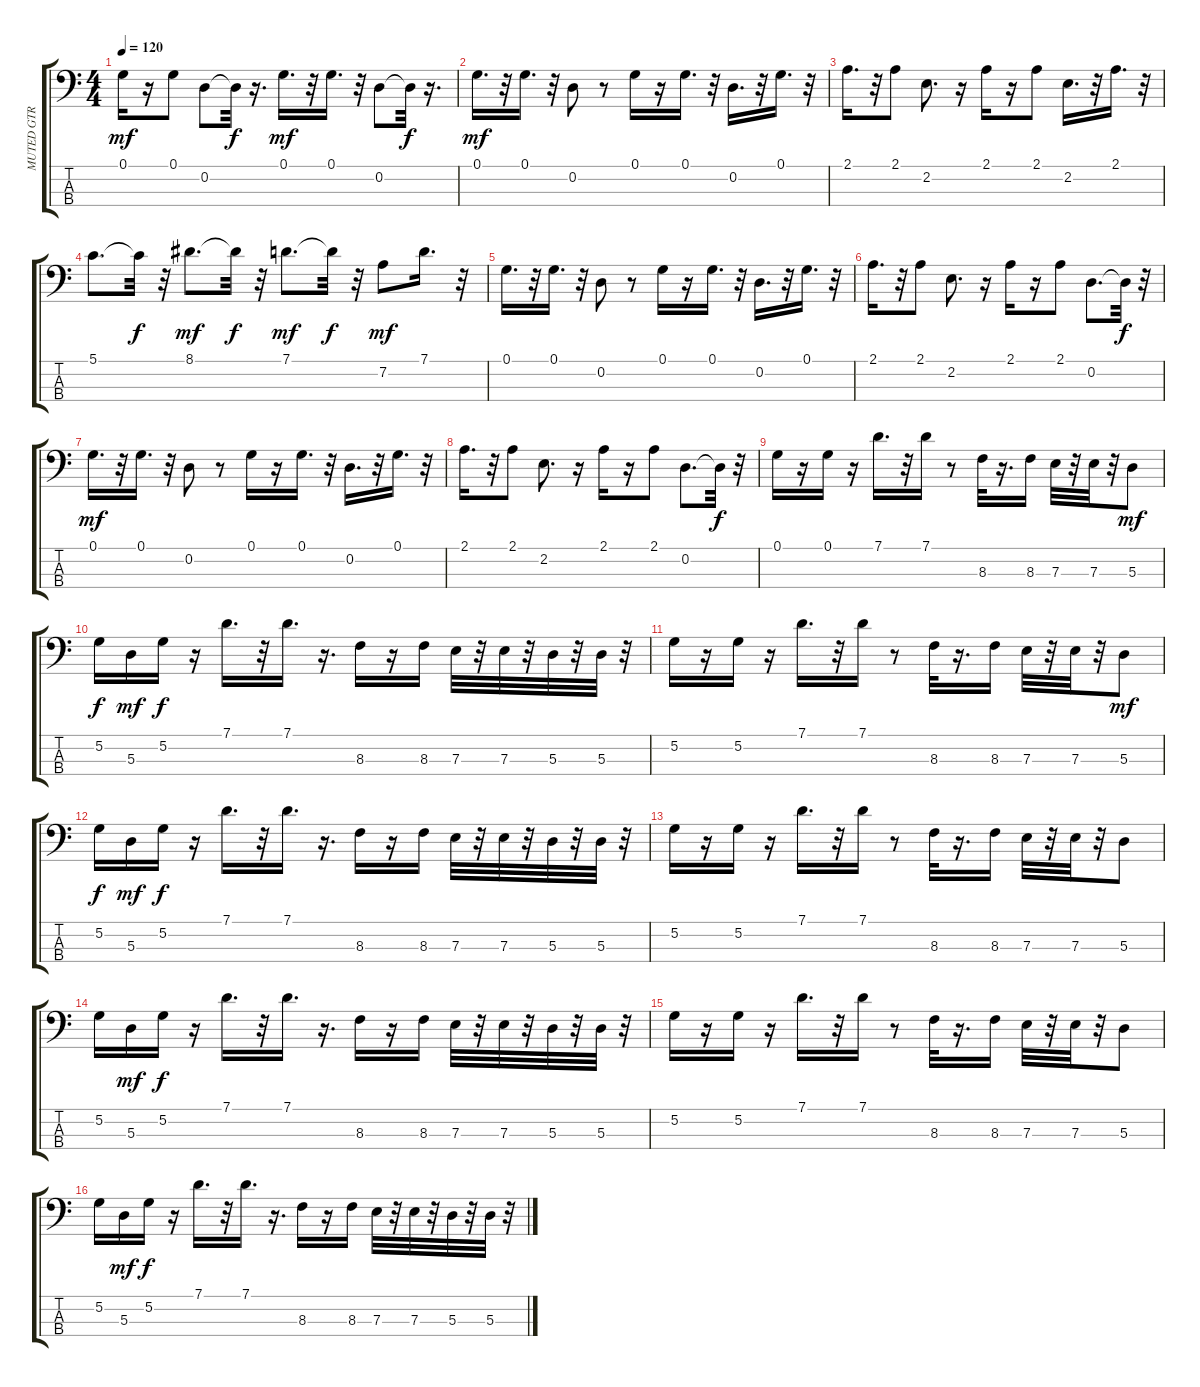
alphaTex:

\track ("MUTED GTR" "MUTED GTR") {instrument fretlessbass}
\staff {score tabs}
\tuning (G2 D2 A1 E1) {hide}
\ts (4 4)
\tempo 120
\clef f4
\ks c
0.1.16{dy mf} r.16 0.1.8 0.2.8 0.2{t}.32{dy f} r.16{d} 0.1.16{d dy mf} r.32 0.1.16{d} r.32 0.2.8 0.2{t}.32{dy f} r.16{d} |
0.1.16{d dy mf} r.32 0.1.16{d} r.32 0.2.8 r.8 0.1.16 r.16 0.1.16{d} r.32 0.2.16{d} r.32 0.1.16{d} r.32 |
2.1.16{d} r.32 2.1.8 2.2.8{d} r.16 2.1.16 r.16 2.1.8 2.2.16{d} r.32 2.1.16{d} r.32 |
5.1.8{d} 5.1{t}.32{dy f} r.32 8.1.8{d dy mf} 8.1{t}.32{dy f} r.32 7.1.8{d dy mf} 7.1{t}.32{dy f} r.32 7.2.8{dy mf} 7.1.16{d} r.32 |
0.1.16{d} r.32 0.1.16{d} r.32 0.2.8 r.8 0.1.16 r.16 0.1.16{d} r.32 0.2.16{d} r.32 0.1.16{d} r.32 |
2.1.16{d} r.32 2.1.8 2.2.8{d} r.16 2.1.16 r.16 2.1.8 0.2.8{d} 0.2{t}.32{dy f} r.32 |
0.1.16{d dy mf} r.32 0.1.16{d} r.32 0.2.8 r.8 0.1.16 r.16 0.1.16{d} r.32 0.2.16{d} r.32 0.1.16{d} r.32 |
2.1.16{d} r.32 2.1.8 2.2.8{d} r.16 2.1.16 r.16 2.1.8 0.2.8{d} 0.2{t}.32{dy f} r.32 |
0.1.16 r.16 0.1.16 r.16 7.1.16{d} r.32 7.1.16 r.8 8.3.32 r.16{d} 8.3.16 7.3.32 r.32 7.3.32 r.32 5.3.8{dy mf} |
5.2.16{dy f} 5.3.16{dy mf} 5.2.16{dy f} r.16 7.1.16{d} r.32 7.1.16{d} r.16{d} 8.3.16 r.16 8.3.16{volume 14} 7.3.32 r.32 7.3.32{volume 14} r.32 5.3.32 r.32 5.3.32{volume 14} r.32 |
5.2.16 r.16 5.2.16{volume 13} r.16 7.1.16{d volume 13} r.32 7.1.16{volume 13} r.8 8.3.32{volume 12} r.16{d} 8.3.16{volume 12} 7.3.32 r.32 7.3.32{volume 12} r.32 5.3.8{dy mf} |
5.2.16{dy f volume 11} 5.3.16{dy mf} 5.2.16{dy f volume 11} r.16 7.1.16{d volume 11} r.32 7.1.16{d volume 11} r.16{d} 8.3.16{volume 10} r.16 8.3.16{volume 10} 7.3.32{volume 10} r.32 7.3.32 r.32 5.3.32{volume 10} r.32 5.3.32 r.32 |
5.2.16{volume 9} r.16 5.2.16{volume 9} r.16 7.1.16{d volume 9} r.32 7.1.16{volume 9} r.8 8.3.32{volume 8} r.16{d} 8.3.16{volume 8} 7.3.32{volume 8} r.32 7.3.32{volume 8} r.32 5.3.8 |
5.2.16{volume 7} 5.3.16{dy mf volume 7} 5.2.16{dy f} r.16 7.1.16{d volume 7} r.32 7.1.16{d volume 7} r.16{d} 8.3.16{volume 6} r.16 8.3.16{volume 6} 7.3.32 r.32 7.3.32{volume 6} r.32 5.3.32 r.32 5.3.32{volume 6} r.32 |
5.2.16 r.16 5.2.16{volume 5} r.16 7.1.16{d volume 5} r.32 7.1.16{volume 4} r.8 8.3.32{volume 4} r.16{d} 8.3.16{volume 4} 7.3.32{volume 4} r.32 7.3.32 r.32 5.3.8{volume 4} |
5.2.16{volume 3} 5.3.16{dy mf} 5.2.16{dy f volume 3} r.16 7.1.16{d volume 3} r.32 7.1.16{d volume 2} r.16{d} 8.3.16{volume 2} r.16 8.3.16{volume 2} 7.3.32 r.32 7.3.32{volume 2} r.32 5.3.32 r.32 5.3.32{volume 1} r.32
